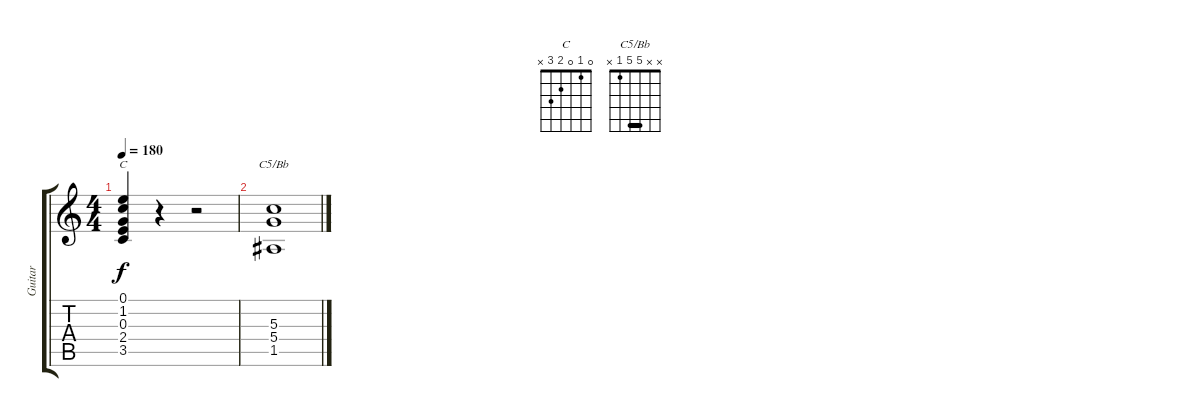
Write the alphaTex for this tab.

\track ("Guitar" "Guitar") {instrument electricguitarjazz}
\staff {score tabs}
\tuning (E4 B3 G3 D3 A2 E2) {hide}
\chord ("C" 0 1 0 2 3 x)
\chord ("C5/Bb" x x 5 5 1 x) {barre 5}
\ts (4 4)
\tempo 180
\clef g2
\ks c
(0.1 1.2 0.3 2.4 3.5).4{ch "C" dy f} r.4 r.2 |
(5.3 5.4 1.5).1{ch "C5/Bb"}
